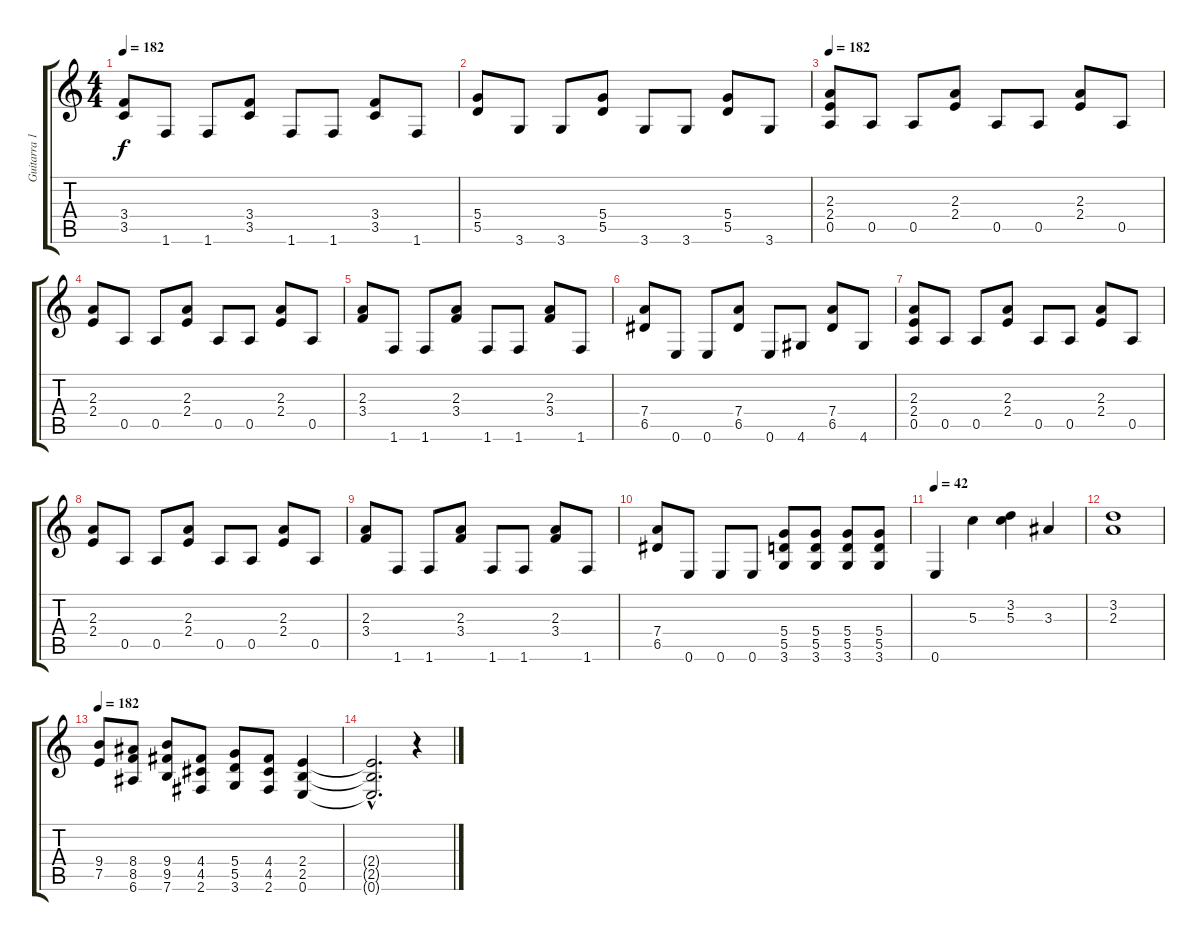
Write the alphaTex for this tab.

\track ("Guitarra 1" "Guitarra 1") {instrument overdrivenguitar}
\staff {score tabs}
\tuning (E4 B3 G3 D3 A2 E2) {hide}
\ts (4 4)
\tempo 182
\clef g2
\ks c
(3.4 3.5).8{dy f} 1.6.8 1.6.8 (3.4 3.5).8 1.6.8 1.6.8 (3.4 3.5).8 1.6.8 |
(5.4 5.5).8 3.6.8 3.6.8 (5.4 5.5).8 3.6.8 3.6.8 (5.4 5.5).8 3.6.8 |
\tempo 182
(2.3 2.4 0.5).8 0.5.8 0.5.8 (2.3 2.4).8 0.5.8 0.5.8 (2.3 2.4).8 0.5.8 |
(2.3 2.4).8 0.5.8 0.5.8 (2.3 2.4).8 0.5.8 0.5.8 (2.3 2.4).8 0.5.8 |
(2.3 3.4).8 1.6.8 1.6.8 (2.3 3.4).8 1.6.8 1.6.8 (2.3 3.4).8 1.6.8 |
(7.4 6.5).8 0.6.8 0.6.8 (7.4 6.5).8 0.6.8 4.6.8 (7.4 6.5).8 4.6.8 |
(2.3 2.4 0.5).8 0.5.8 0.5.8 (2.3 2.4).8 0.5.8 0.5.8 (2.3 2.4).8 0.5.8 |
(2.3 2.4).8 0.5.8 0.5.8 (2.3 2.4).8 0.5.8 0.5.8 (2.3 2.4).8 0.5.8 |
(2.3 3.4).8 1.6.8 1.6.8 (2.3 3.4).8 1.6.8 1.6.8 (2.3 3.4).8 1.6.8 |
(7.4 6.5).8 0.6.8 0.6.8 0.6.8 (5.4 5.5 3.6).8 (5.4 5.5 3.6).8 (5.4 5.5 3.6).8 (5.4 5.5 3.6).8 |
\tempo 42
0.6.4 5.3.4 (3.2 5.3).4 3.3.4 |
(3.2 2.3).1 |
\tempo 182
(9.4 7.5).8{instrument overdrivenguitar} (8.4 8.5 6.6).8 (9.4 9.5 7.6).8 (4.4 4.5 2.6).8 (5.4 5.5 3.6).8 (4.4 4.5 2.6).8 (2.4 2.5 0.6).4 |
(2.4{hac t} 2.5{hac t} 0.6{hac t}).2{d} r.4
